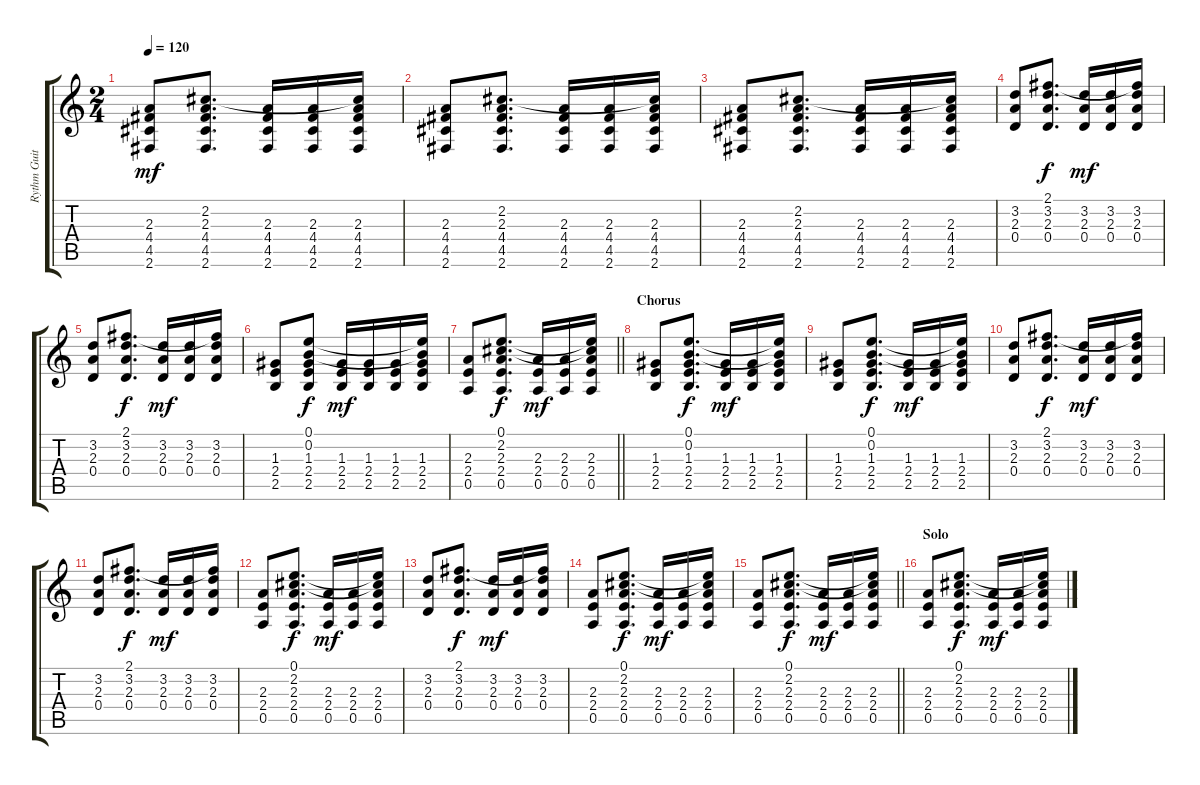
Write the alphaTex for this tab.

\track ("Rythm Guitar" "Rythm Guit") {instrument acousticguitarsteel}
\staff {score tabs}
\tuning (E4 B3 G3 D3 A2 E2) {hide}
\ts (2 4)
\tempo 120
\clef g2
\ks c
(2.3 4.4 4.5 2.6).8{dy mf} (2.2 2.3 4.4 4.5 2.6).8{d} (2.3 4.4 4.5 2.6).16 (2.3 4.4 4.5 2.6).16 (2.2{t} 2.3 4.4 4.5 2.6).16 |
(2.3 4.4 4.5 2.6).8 (2.2 2.3 4.4 4.5 2.6).8{d} (2.3 4.4 4.5 2.6).16 (2.3 4.4 4.5 2.6).16 (2.2{t} 2.3 4.4 4.5 2.6).16 |
(2.3 4.4 4.5 2.6).8 (2.2 2.3 4.4 4.5 2.6).8{d} (2.3 4.4 4.5 2.6).16 (2.3 4.4 4.5 2.6).16 (2.2{t} 2.3 4.4 4.5 2.6).16 |
(3.2 2.3 0.4).8 (2.1 3.2 2.3 0.4).8{d dy f} (3.2 2.3 0.4).16{dy mf} (3.2 2.3 0.4).16 (2.1{t} 3.2 2.3 0.4).16 |
(3.2 2.3 0.4).8 (2.1 3.2 2.3 0.4).8{d dy f} (3.2 2.3 0.4).16{dy mf} (3.2 2.3 0.4).16 (2.1{t} 3.2 2.3 0.4).16 |
(1.3 2.4 2.5).8 (0.1 0.2 1.3 2.4 2.5).8{dy f} (1.3 2.4 2.5).16{dy mf} (1.3 2.4 2.5).16 (1.3 2.4 2.5).16 (0.1{t} 0.2{t} 1.3 2.4 2.5).16 |
\barLineRight lightlight
(2.3 2.4 0.5).8 (0.1 2.2 2.3 2.4 0.5).8{d dy f} (2.3 2.4 0.5).16{dy mf} (2.3 2.4 0.5).16 (0.1{t} 2.2{t} 2.3 2.4 0.5).16 |
\section ("" "Chorus")
(1.3 2.4 2.5).8 (0.1 0.2 1.3 2.4 2.5).8{d dy f} (1.3 2.4 2.5).16{dy mf} (1.3 2.4 2.5).16 (0.1{t} 0.2{t} 1.3 2.4 2.5).16 |
(1.3 2.4 2.5).8 (0.1 0.2 1.3 2.4 2.5).8{d dy f} (1.3 2.4 2.5).16{dy mf} (1.3 2.4 2.5).16 (0.1{t} 0.2{t} 1.3 2.4 2.5).16 |
(3.2 2.3 0.4).8 (2.1 3.2 2.3 0.4).8{d dy f} (3.2 2.3 0.4).16{dy mf} (3.2 2.3 0.4).16 (2.1{t} 3.2 2.3 0.4).16 |
(3.2 2.3 0.4).8 (2.1 3.2 2.3 0.4).8{d dy f} (3.2 2.3 0.4).16{dy mf} (3.2 2.3 0.4).16 (2.1{t} 3.2 2.3 0.4).16 |
(2.3 2.4 0.5).8 (0.1 2.2 2.3 2.4 0.5).8{d dy f} (2.3 2.4 0.5).16{dy mf} (2.3 2.4 0.5).16 (0.1{t} 2.2{t} 2.3 2.4 0.5).16 |
(3.2 2.3 0.4).8 (2.1 3.2 2.3 0.4).8{d dy f} (3.2 2.3 0.4).16{dy mf} (3.2 2.3 0.4).16 (2.1{t} 3.2 2.3 0.4).16 |
(2.3 2.4 0.5).8 (0.1 2.2 2.3 2.4 0.5).8{d dy f} (2.3 2.4 0.5).16{dy mf} (2.3 2.4 0.5).16 (0.1{t} 2.2{t} 2.3 2.4 0.5).16 |
\barLineRight lightlight
(2.3 2.4 0.5).8 (0.1 2.2 2.3 2.4 0.5).8{d dy f} (2.3 2.4 0.5).16{dy mf} (2.3 2.4 0.5).16 (0.1{t} 2.2{t} 2.3 2.4 0.5).16 |
\section ("" "Solo")
(2.3 2.4 0.5).8 (0.1 2.2 2.3 2.4 0.5).8{d dy f} (2.3 2.4 0.5).16{dy mf} (2.3 2.4 0.5).16 (0.1{t} 2.2{t} 2.3 2.4 0.5).16
